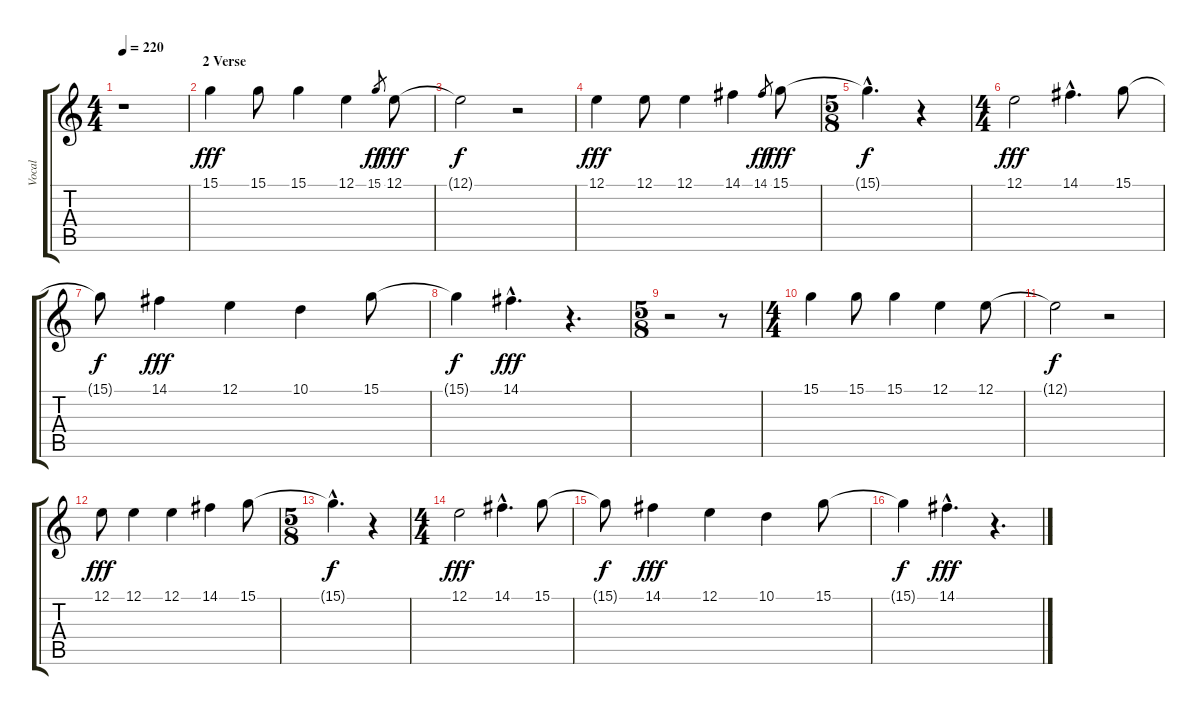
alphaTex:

\track ("Vocal" "Vocal") {instrument lead1square}
\staff {score tabs}
\tuning (E4 B3 G3 D3 A2 E2) {hide}
\ts (4 4)
\tempo 220
\clef g2
\ks c
r.1{dy fff} |
\section ("" "2 Verse")
15.1.4 15.1.8 15.1.4 12.1.4 15.1.8{gr dy ff} 12.1.8{dy fff} |
12.1{t}.2{dy f} r.2 |
12.1.4{dy fff} 12.1.8 12.1.4 14.1.4 14.1.8{gr dy ff} 15.1.8{dy fff} |
\ts (5 8)
15.1{hac t}.4{d dy f} r.4 |
\ts (4 4)
12.1.2{dy fff} 14.1{hac}.4{d} 15.1.8 |
15.1{t}.8{dy f} 14.1.4{dy fff} 12.1.4 10.1.4 15.1.8 |
15.1{t}.4{dy f} 14.1{hac}.4{d dy fff} r.4{d} |
\ts (5 8)
r.2 r.8 |
\ts (4 4)
15.1.4 15.1.8 15.1.4 12.1.4 12.1.8 |
12.1{t}.2{dy f} r.2 |
12.1.8{dy fff} 12.1.4 12.1.4 14.1.4 15.1.8 |
\ts (5 8)
15.1{hac t}.4{d dy f} r.4 |
\ts (4 4)
12.1.2{dy fff} 14.1{hac}.4{d} 15.1.8 |
15.1{t}.8{dy f} 14.1.4{dy fff} 12.1.4 10.1.4 15.1.8 |
15.1{t}.4{dy f} 14.1{hac}.4{d dy fff} r.4{d}
